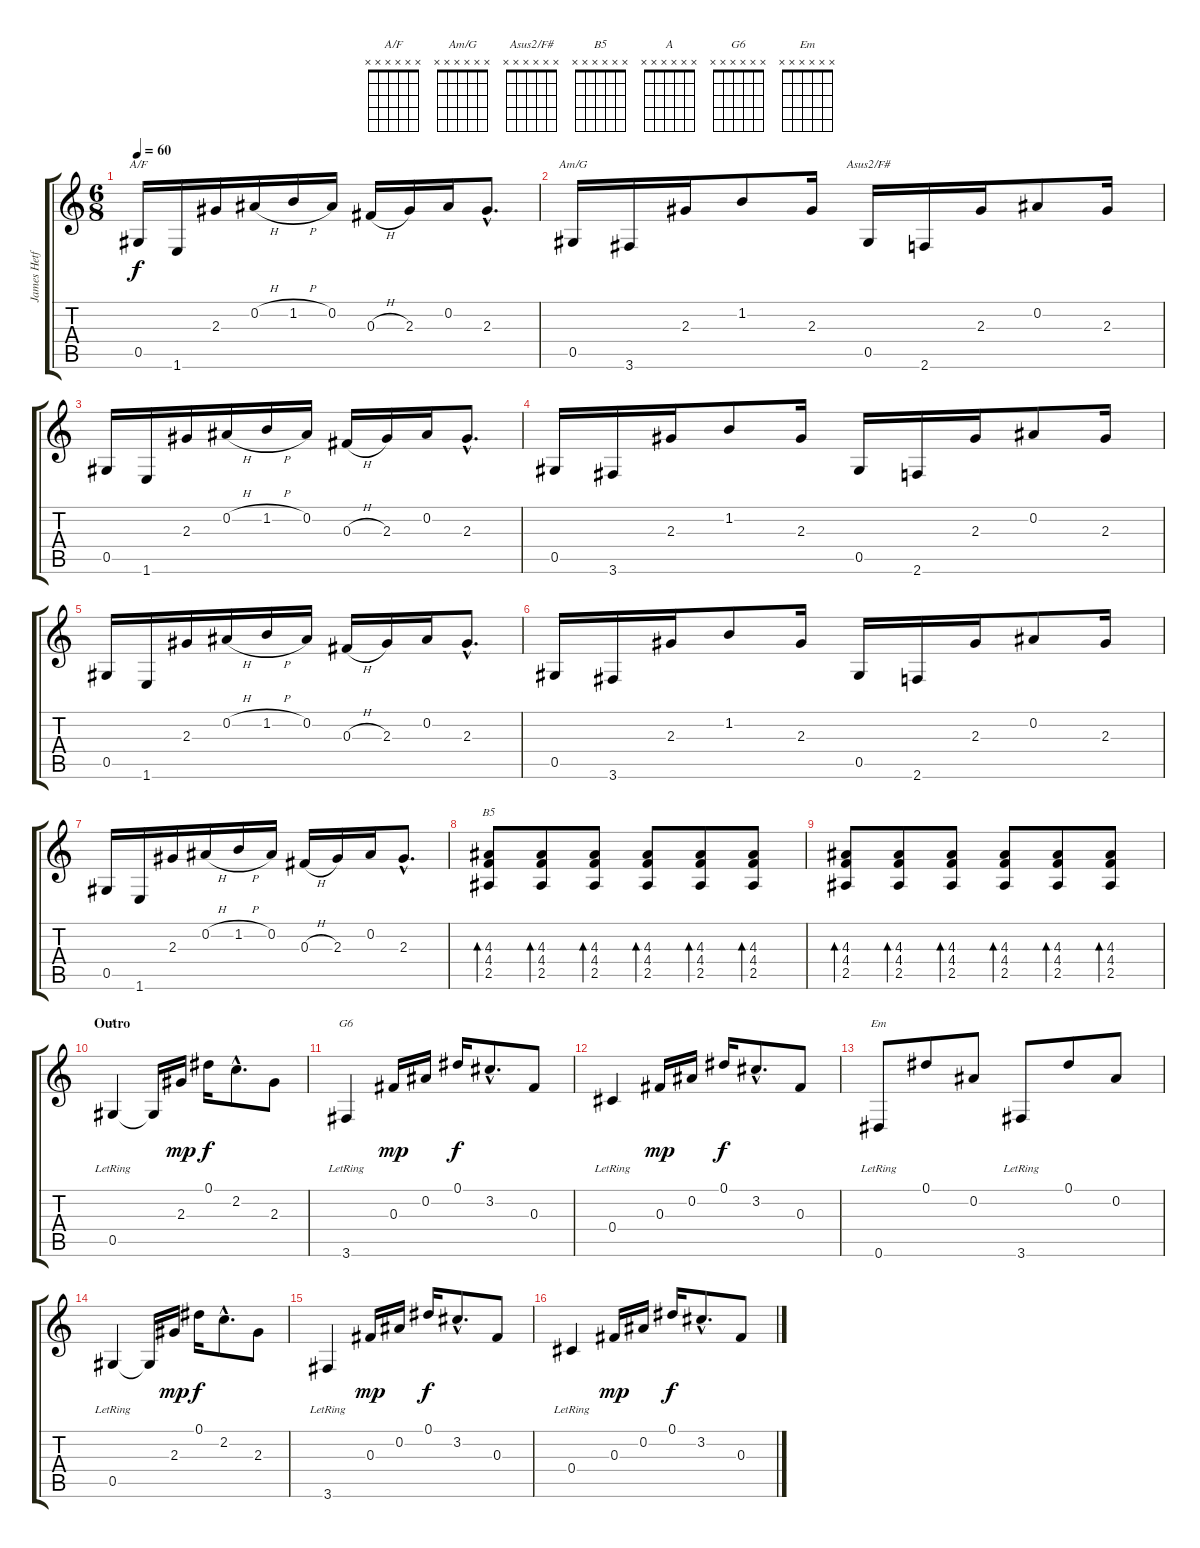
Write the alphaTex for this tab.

\track ("James Hetfield" "James Hetf") {instrument electricguitarclean}
\staff {score tabs}
\tuning (Eb4 Bb3 Gb3 Db3 Ab2 Eb2) {hide}
\chord ("A/F" x x x x x x)
\chord ("Am/G" x x x x x x)
\chord ("Asus2/F#" x x x x x x)
\chord ("B5" x x x x x x)
\chord ("A" x x x x x x)
\chord ("G6" x x x x x x)
\chord ("Em" x x x x x x)
\ts (6 8)
\tempo 60
\clef g2
\ks c
0.5.16{ch "A/F" dy f} 1.6.16 2.3.16 0.2{h}.16 1.2{h}.16 0.2.16 0.3{h}.16 2.3.16 0.2.16 2.3{hac}.8{d} |
0.5.16{ch "Am/G"} 3.6.16 2.3.16 1.2.8 2.3.16 0.5.16{ch "Asus2/F#"} 2.6.16 2.3.16 0.2.8 2.3.16 |
0.5.16 1.6.16 2.3.16 0.2{h}.16 1.2{h}.16 0.2.16 0.3{h}.16 2.3.16 0.2.16 2.3{hac}.8{d} |
0.5.16 3.6.16 2.3.16 1.2.8 2.3.16 0.5.16 2.6.16 2.3.16 0.2.8 2.3.16 |
0.5.16 1.6.16 2.3.16 0.2{h}.16 1.2{h}.16 0.2.16 0.3{h}.16 2.3.16 0.2.16 2.3{hac}.8{d} |
0.5.16 3.6.16 2.3.16 1.2.8 2.3.16 0.5.16 2.6.16 2.3.16 0.2.8 2.3.16 |
0.5.16 1.6.16 2.3.16 0.2{h}.16 1.2{h}.16 0.2.16 0.3{h}.16 2.3.16 0.2.16 2.3{hac}.8{d} |
(4.3 4.4 2.5).8{bd 60 ch "B5"} (4.3 4.4 2.5).8{bd 60} (4.3 4.4 2.5).8{bd 60} (4.3 4.4 2.5).8{bd 60} (4.3 4.4 2.5).8{bd 60} (4.3 4.4 2.5).8{bd 60} |
(4.3 4.4 2.5).8{bd 60} (4.3 4.4 2.5).8{bd 60} (4.3 4.4 2.5).8{bd 60} (4.3 4.4 2.5).8{bd 60} (4.3 4.4 2.5).8{bd 60} (4.3 4.4 2.5).8{bd 60} |
\section ("" "Outro")
0.5{lr}.4{ch "A"} 0.5{t}.16 2.3.16{dy mp} 0.1.16{dy f} 2.2{hac}.8{d} 2.3.8 |
3.6{lr}.4{ch "G6"} 0.3.16{dy mp} 0.2.16 0.1.16{dy f} 3.2{hac}.8{d} 0.3.8 |
0.4{lr}.4 0.3.16{dy mp} 0.2.16 0.1.16{dy f} 3.2{hac}.8{d} 0.3.8 |
0.6{lr}.8{ch "Em"} 0.1.8 0.2.8 3.6{lr}.8 0.1.8 0.2.8 |
0.5{lr}.4 0.5{t}.16 2.3.16{dy mp} 0.1.16{dy f} 2.2{hac}.8{d} 2.3.8 |
3.6{lr}.4 0.3.16{dy mp} 0.2.16 0.1.16{dy f} 3.2{hac}.8{d} 0.3.8 |
0.4{lr}.4 0.3.16{dy mp} 0.2.16 0.1.16{dy f} 3.2{hac}.8{d} 0.3.8
